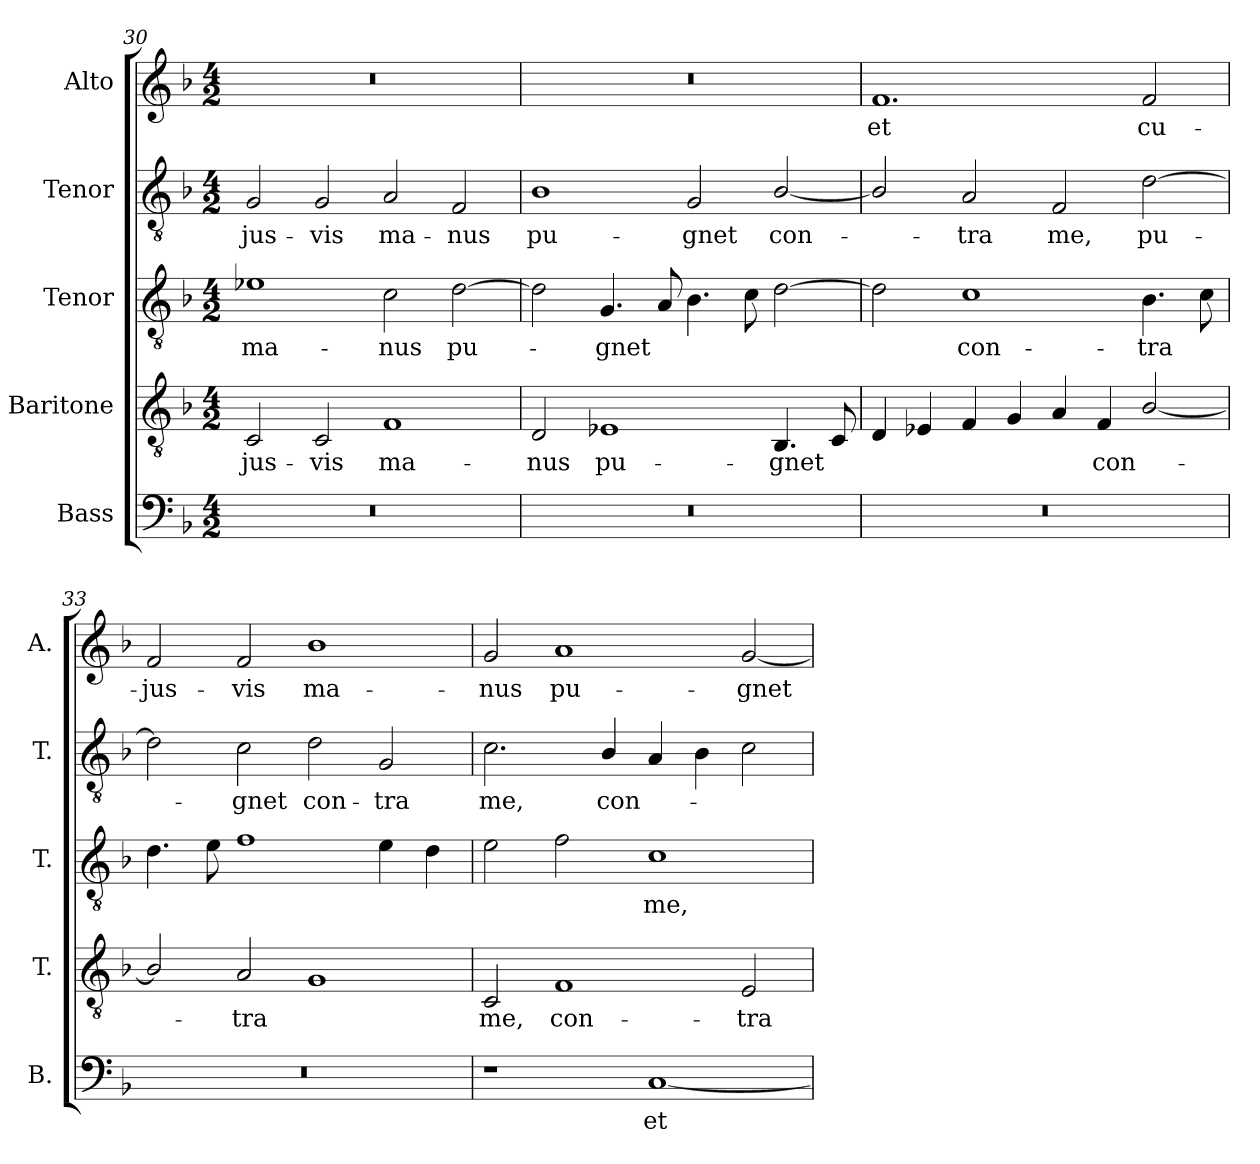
**kern	**text	**kern	**text	**kern	**text	**kern	**text	**kern	**text
*part5	*part5	*part4	*part4	*part3	*part3	*part2	*part2	*part1	*part1
*staff5	*staff5	*staff4	*staff4	*staff3	*staff3	*staff2	*staff2	*staff1	*staff1
*I"Bass	*	*I"Baritone	*	*I"Tenor	*	*I"Tenor	*	*I"Alto	*
*I'B.	*	*I'T.	*	*I'T.	*	*I'T.	*	*I'A.	*
!!LO:PB:g=z
*clefF4	*	*clefGv2	*	*clefGv2	*	*clefGv2	*	*clefG2	*
*	*	*ITrd7c12	*	*ITrd7c12	*	*ITrd7c12	*	*	*
*k[b-]	*	*k[b-]	*	*k[b-]	*	*k[b-]	*	*k[b-]	*
*F:	*	*F:	*	*F:	*	*F:	*	*F:	*
*M4/2	*	*M4/2	*	*M4/2	*	*M4/2	*	*M4/2	*
=30	=30	=30	=30	=30	=30	=30	=30	=30	=30
!LO:N:vis=1	!	!	!	!	!	!	!	!	!
!	!	!	!LO:LY:b:color=#000000	!	!	!	!	!	!
!	!	!	!	!	!LO:LY:b:color=#000000	!	!	!	!
!	!	!	!	!	!	!	!LO:LY:b:color=#000000	!LO:N:vis=1	!
0r	.	2CCi/	-jus-	1E-Xi	ma-	2GGi/	-jus-	0r	.
!	!	!	!LO:LY:b:color=#000000	!	!	!	!	!	!
!	!	!	!	!	!	!	!LO:LY:b:color=#000000	!	!
.	.	2CCi/	-vis	.	.	2GGi/	-vis	.	.
!	!	!	!LO:LY:b:color=#000000	!	!	!	!	!	!
!	!	!	!	!	!LO:LY:b:color=#000000	!	!	!	!
!	!	!	!	!	!	!	!LO:LY:b:color=#000000	!	!
.	.	1FFi	ma-	2Ci\	-nus	2AAi/	ma-	.	.
!	!	!	!	!	!LO:LY:b:color=#000000	!	!	!	!
!	!	!	!	!	!	!	!LO:LY:b:color=#000000	!	!
.	.	.	.	[2Di\	pu-	2FFi/	-nus	.	.
=31	=31	=31	=31	=31	=31	=31	=31	=31	=31
!LO:N:vis=1	!	!	!	!	!	!	!	!	!
!	!	!	!LO:LY:b:color=#000000	!	!	!	!	!	!
!	!	!	!	!	!	!	!LO:LY:b:color=#000000	!LO:N:vis=1	!
0r	.	2DDi/	-nus	2Di\]	.	1BB-i	pu-	0r	.
!	!	!	!LO:LY:b:color=#000000	!	!	!	!	!	!
!	!	!	!	!	!LO:LY:b:color=#000000	!	!	!	!
.	.	1EE-Xi	pu-	4.GGi/	-gnet	.	.	.	.
.	.	.	.	8AAi/	.	.	.	.	.
!	!	!	!	!	!	!	!LO:LY:b:color=#000000	!	!
.	.	.	.	4.BB-i\	.	2GGi/	-gnet	.	.
.	.	.	.	8Ci\	.	.	.	.	.
!	!	!	!LO:LY:b:color=#000000	!	!	!	!	!	!
!	!	!	!	!	!	!	!LO:LY:b:color=#000000	!	!
.	.	4.BBB-i/	-gnet	[2Di\	.	[2BB-i/	con-	.	.
.	.	8CCi/	.	.	.	.	.	.	.
=32	=32	=32	=32	=32	=32	=32	=32	=32	=32
!LO:N:vis=1	!	!	!	!	!	!	!	!	!
!	!	!	!	!	!	!	!	!	!LO:LY:b:color=#000000
0r	.	4DDi/	.	2Di\]	.	2BB-i/]	.	1.fi	et
.	.	4EE-Xi/	.	.	.	.	.	.	.
!	!	!	!	!	!LO:LY:b:color=#000000	!	!	!	!
!	!	!	!	!	!	!	!LO:LY:b:color=#000000	!	!
.	.	4FFi/	.	1Ci	con-	2AAi/	-tra	.	.
.	.	4GGi/	.	.	.	.	.	.	.
!	!	!	!	!	!	!	!LO:LY:b:color=#000000	!	!
.	.	4AAi/	.	.	.	2FFi/	me,	.	.
!	!	!	!LO:LY:b:color=#000000	!	!	!	!	!	!
.	.	4FFi/	con-	.	.	.	.	.	.
!	!	!	!	!	!LO:LY:b:color=#000000	!	!	!	!
!	!	!	!	!	!	!	!LO:LY:b:color=#000000	!	!
!	!	!	!	!	!	!	!	!	!LO:LY:b:color=#000000
.	.	[2BB-i/	.	4.BB-i\	-tra	[2Di\	pu-	2fi/	cu-
.	.	.	.	8Ci\	.	.	.	.	.
=33	=33	=33	=33	=33	=33	=33	=33	=33	=33
!LO:N:vis=1	!	!	!	!	!	!	!	!	!
!	!	!	!	!	!	!	!	!	!LO:LY:b:color=#000000
0r	.	2BB-i/]	.	4.Di\	.	2Di\]	.	2fi/	-jus-
.	.	.	.	8Ei\	.	.	.	.	.
!	!	!	!LO:LY:b:color=#000000	!	!	!	!	!	!
!	!	!	!	!	!	!	!LO:LY:b:color=#000000	!	!
!	!	!	!	!	!	!	!	!	!LO:LY:b:color=#000000
.	.	2AAi/	-tra	1Fi	.	2Ci\	-gnet	2fi/	-vis
!	!	!	!	!	!	!	!LO:LY:b:color=#000000	!	!
!	!	!	!	!	!	!	!	!	!LO:LY:b:color=#000000
.	.	1GGi	.	.	.	2Di\	con-	1b-i	ma-
!	!	!	!	!	!	!	!LO:LY:b:color=#000000	!	!
.	.	.	.	4Ei\	.	2GGi/	-tra	.	.
.	.	.	.	4Di\	.	.	.	.	.
=34	=34	=34	=34	=34	=34	=34	=34	=34	=34
!	!	!	!LO:LY:b:color=#000000	!	!	!	!	!	!
!	!	!	!	!	!	!	!LO:LY:b:color=#000000	!	!
!	!	!	!	!	!	!	!	!	!LO:LY:b:color=#000000
1r	.	2CCi/	me,	2Ei\	.	2.Ci\	me,	2gi/	-nus
!	!	!	!LO:LY:b:color=#000000	!	!	!	!	!	!
!	!	!	!	!	!	!	!	!	!LO:LY:b:color=#000000
.	.	1FFi	con-	2Fi\	.	.	.	1ai	pu-
!	!	!	!	!	!	!	!LO:LY:b:color=#000000	!	!
.	.	.	.	.	.	4BB-i/	con-	.	.
!	!LO:LY:b:color=#000000	!	!	!	!	!	!	!	!
!	!	!	!	!	!LO:LY:b:color=#000000	!	!	!	!
[1Ci	et	.	.	1Ci	me,	4AAi/	.	.	.
.	.	.	.	.	.	4BB-i\	.	.	.
!	!	!	!LO:LY:b:color=#000000	!	!	!	!	!	!
!	!	!	!	!	!	!	!	!	!LO:LY:b:color=#000000
.	.	2EEi/	-tra	.	.	2Ci\	.	[2gi/	-gnet
=	=	=	=	=	=	=	=	=	=
*-	*-	*-	*-	*-	*-	*-	*-	*-	*-
